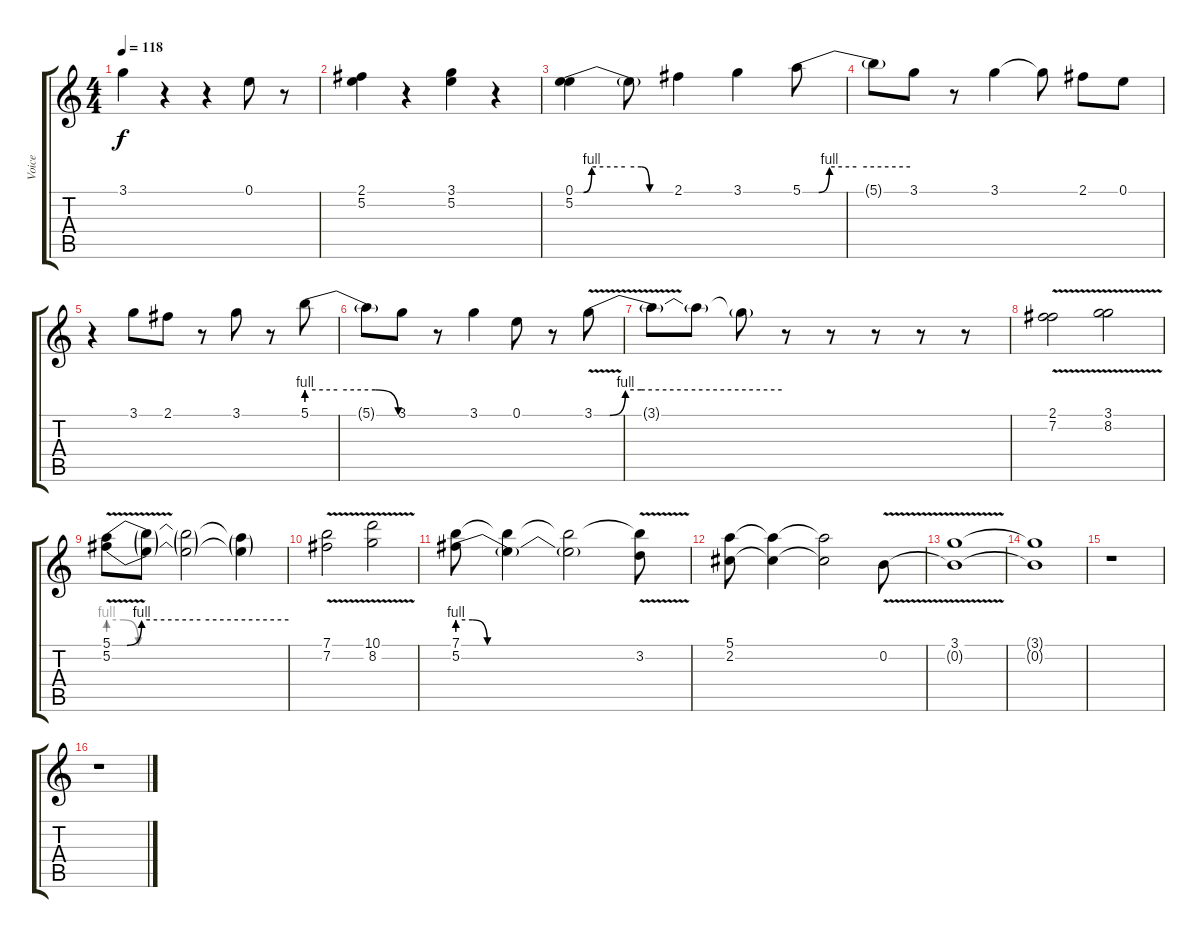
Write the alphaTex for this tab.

\track ("Voice" "Voice") {instrument acousticguitarnylon}
\staff {score tabs}
\tuning (E4 B3 G3 D3 A2 E2) {hide}
\ts (4 4)
\tempo 118
\clef g2
\ks c
3.1{t}.4{dy f} r.4 r.4 0.1.8 r.8 |
(2.1 5.2).4 r.4 (3.1 5.2).4 r.4 |
(0.1{be (custom 0 0 5 0 10 4 30 4 40 4 45 0 50 0 60 0)} 5.2).4 0.1{t}.8 2.1.4 3.1.4 5.1{be (custom 0 0 9 0 15 4 30 4 60 4)}.8 |
5.1{t}.8 3.1.8 r.8 3.1.4 3.1{t}.8 2.1.8 0.1.8 |
r.4 3.1.8 2.1.8 r.8 3.1.8 r.8 5.1{be (custom 0 4 20 4 31 4 45 4 60 0)}.8 |
5.1{t}.8 3.1.8 r.8 3.1.4 0.1.8 r.8 3.1{be (custom 0 0 5 0 10 4 15 4 30 4 60 4) v}.8 |
3.1{t}.8 3.1{t}.8 3.1{t}.8 r.8 r.8 r.8 r.8 r.8 |
(2.1 7.2{v}).2 (3.1 8.2{v}).2 |
(5.1{be (custom 0 0 5 0 10 4 30 4 60 4)} 5.2{be (custom 0 4 5 4 10 0 60 0) v}).8 (5.1{t} 5.2{t}).8 (5.1{t} 5.2{t}).2 (5.1{t} 5.2{t}).4 |
(7.1 7.2{v}).2 (10.1 8.2{v}).2 |
(7.1 5.2{be (custom 0 4 5 4 10 0 15 0 60 0)}).8 (7.1{t} 5.2{t}).4 (7.1{t} 5.2{t}).2 (7.1{t} 3.2{v}).8 |
(5.1 2.2).8 (5.1{t} 2.2{t}).4 (5.1{t} 2.2{t}).2 0.2{v}.8 |
(3.1 0.2{t}).1 |
(3.1{t} 0.2{t}).1 |
r.1 |
r.1
